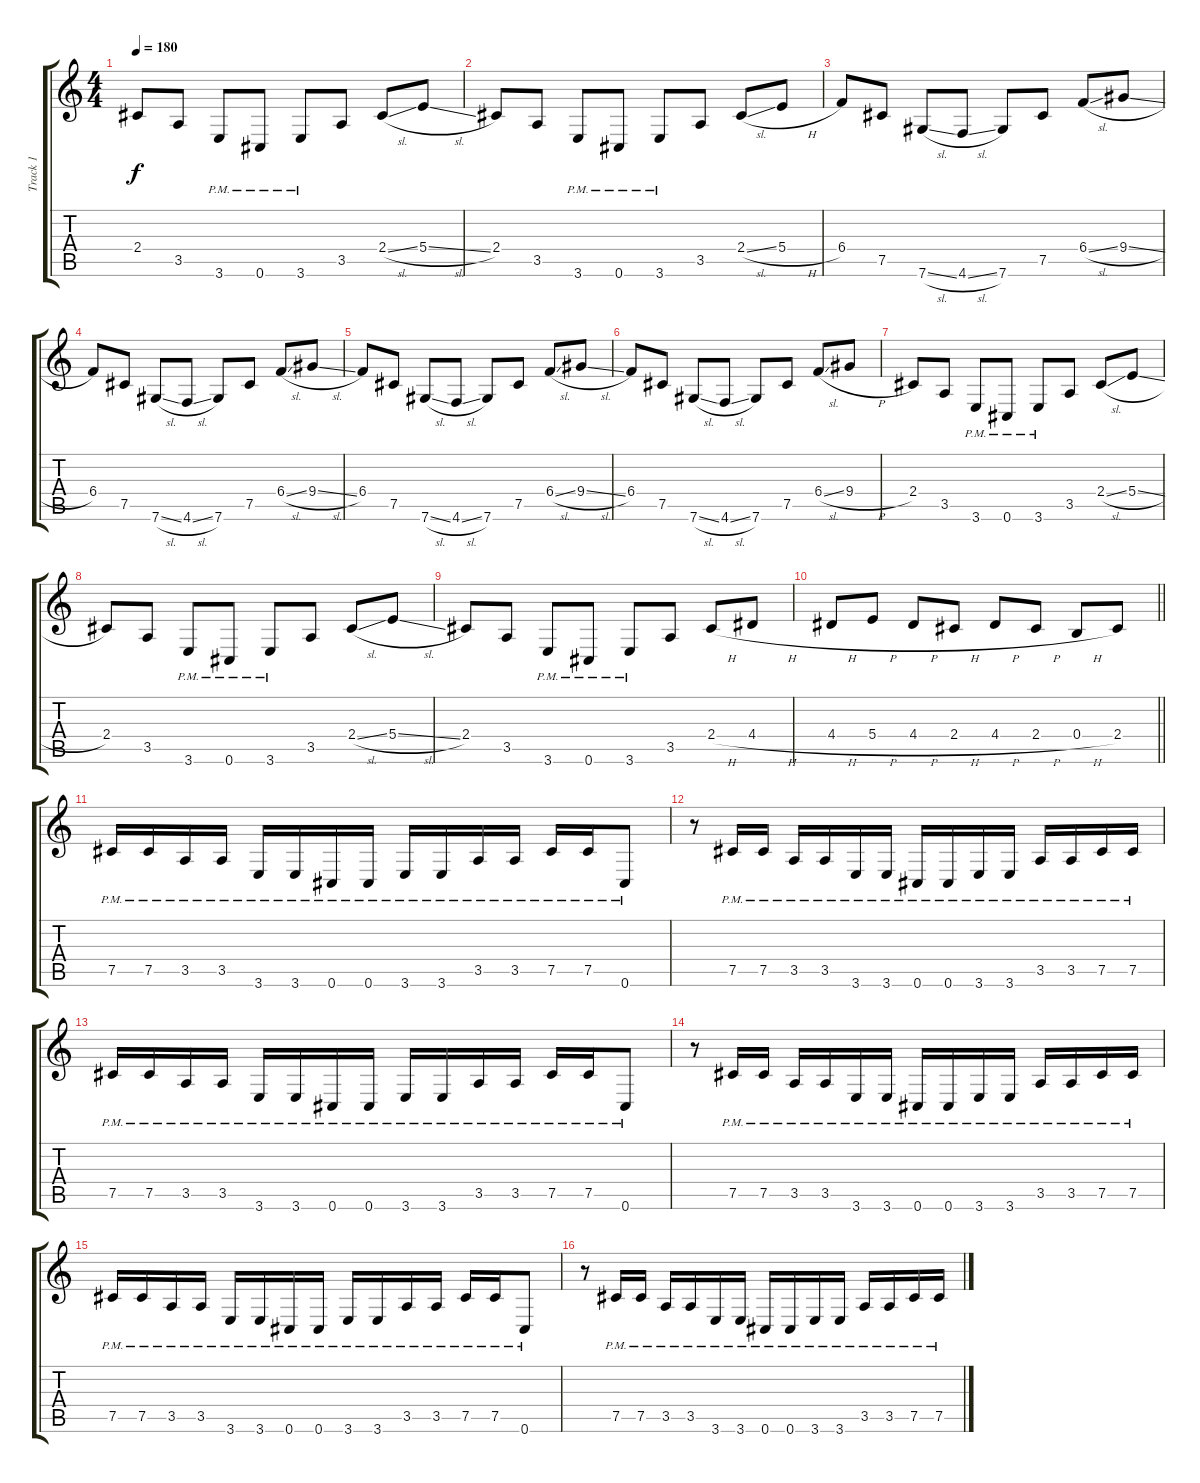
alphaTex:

\track ("Track 1" "Track 1") {instrument distortionguitar}
\staff {score tabs}
\tuning (Db4 Ab3 E3 B2 Gb2 Db2) {hide}
\ts (4 4)
\tempo 180
\clef g2
\ks c
2.4.8{dy f} 3.5.8 3.6{pm}.8 0.6{pm}.8 3.6{pm}.8 3.5.8 2.4{sl}.8 5.4{sl}.8 |
2.4.8 3.5.8 3.6{pm}.8 0.6{pm}.8 3.6{pm}.8 3.5.8 2.4{sl}.8 5.4{h}.8 |
6.4.8 7.5.8 7.6{sl}.8 4.6{sl}.8 7.6.8 7.5.8 6.4{sl}.8 9.4{sl}.8 |
6.4.8 7.5.8 7.6{sl}.8 4.6{sl}.8 7.6.8 7.5.8 6.4{sl}.8 9.4{sl}.8 |
6.4.8 7.5.8 7.6{sl}.8 4.6{sl}.8 7.6.8 7.5.8 6.4{sl}.8 9.4{sl}.8 |
6.4.8 7.5.8 7.6{sl}.8 4.6{sl}.8 7.6.8 7.5.8 6.4{sl}.8 9.4{h}.8 |
2.4.8 3.5.8 3.6{pm}.8 0.6{pm}.8 3.6{pm}.8 3.5.8 2.4{sl}.8 5.4{sl}.8 |
2.4.8 3.5.8 3.6{pm}.8 0.6{pm}.8 3.6{pm}.8 3.5.8 2.4{sl}.8 5.4{sl}.8 |
2.4.8 3.5.8 3.6{pm}.8 0.6{pm}.8 3.6{pm}.8 3.5.8 2.4{h}.8 4.4{h}.8 |
\barLineRight lightlight
4.4{h}.8 5.4{h}.8 4.4{h}.8 2.4{h}.8 4.4{h}.8 2.4{h}.8 0.4{h}.8 2.4.8 |
7.5{pm}.16 7.5{pm}.16 3.5{pm}.16 3.5{pm}.16 3.6{pm}.16 3.6{pm}.16 0.6{pm}.16 0.6{pm}.16 3.6{pm}.16 3.6{pm}.16 3.5{pm}.16 3.5{pm}.16 7.5{pm}.16 7.5{pm}.16 0.6{pm}.8 |
r.8 7.5{pm}.16 7.5{pm}.16 3.5{pm}.16 3.5{pm}.16 3.6{pm}.16 3.6{pm}.16 0.6{pm}.16 0.6{pm}.16 3.6{pm}.16 3.6{pm}.16 3.5{pm}.16 3.5{pm}.16 7.5{pm}.16 7.5{pm}.16 |
7.5{pm}.16 7.5{pm}.16 3.5{pm}.16 3.5{pm}.16 3.6{pm}.16 3.6{pm}.16 0.6{pm}.16 0.6{pm}.16 3.6{pm}.16 3.6{pm}.16 3.5{pm}.16 3.5{pm}.16 7.5{pm}.16 7.5{pm}.16 0.6{pm}.8 |
r.8 7.5{pm}.16 7.5{pm}.16 3.5{pm}.16 3.5{pm}.16 3.6{pm}.16 3.6{pm}.16 0.6{pm}.16 0.6{pm}.16 3.6{pm}.16 3.6{pm}.16 3.5{pm}.16 3.5{pm}.16 7.5{pm}.16 7.5{pm}.16 |
7.5{pm}.16 7.5{pm}.16 3.5{pm}.16 3.5{pm}.16 3.6{pm}.16 3.6{pm}.16 0.6{pm}.16 0.6{pm}.16 3.6{pm}.16 3.6{pm}.16 3.5{pm}.16 3.5{pm}.16 7.5{pm}.16 7.5{pm}.16 0.6{pm}.8 |
r.8 7.5{pm}.16 7.5{pm}.16 3.5{pm}.16 3.5{pm}.16 3.6{pm}.16 3.6{pm}.16 0.6{pm}.16 0.6{pm}.16 3.6{pm}.16 3.6{pm}.16 3.5{pm}.16 3.5{pm}.16 7.5{pm}.16 7.5{pm}.16
